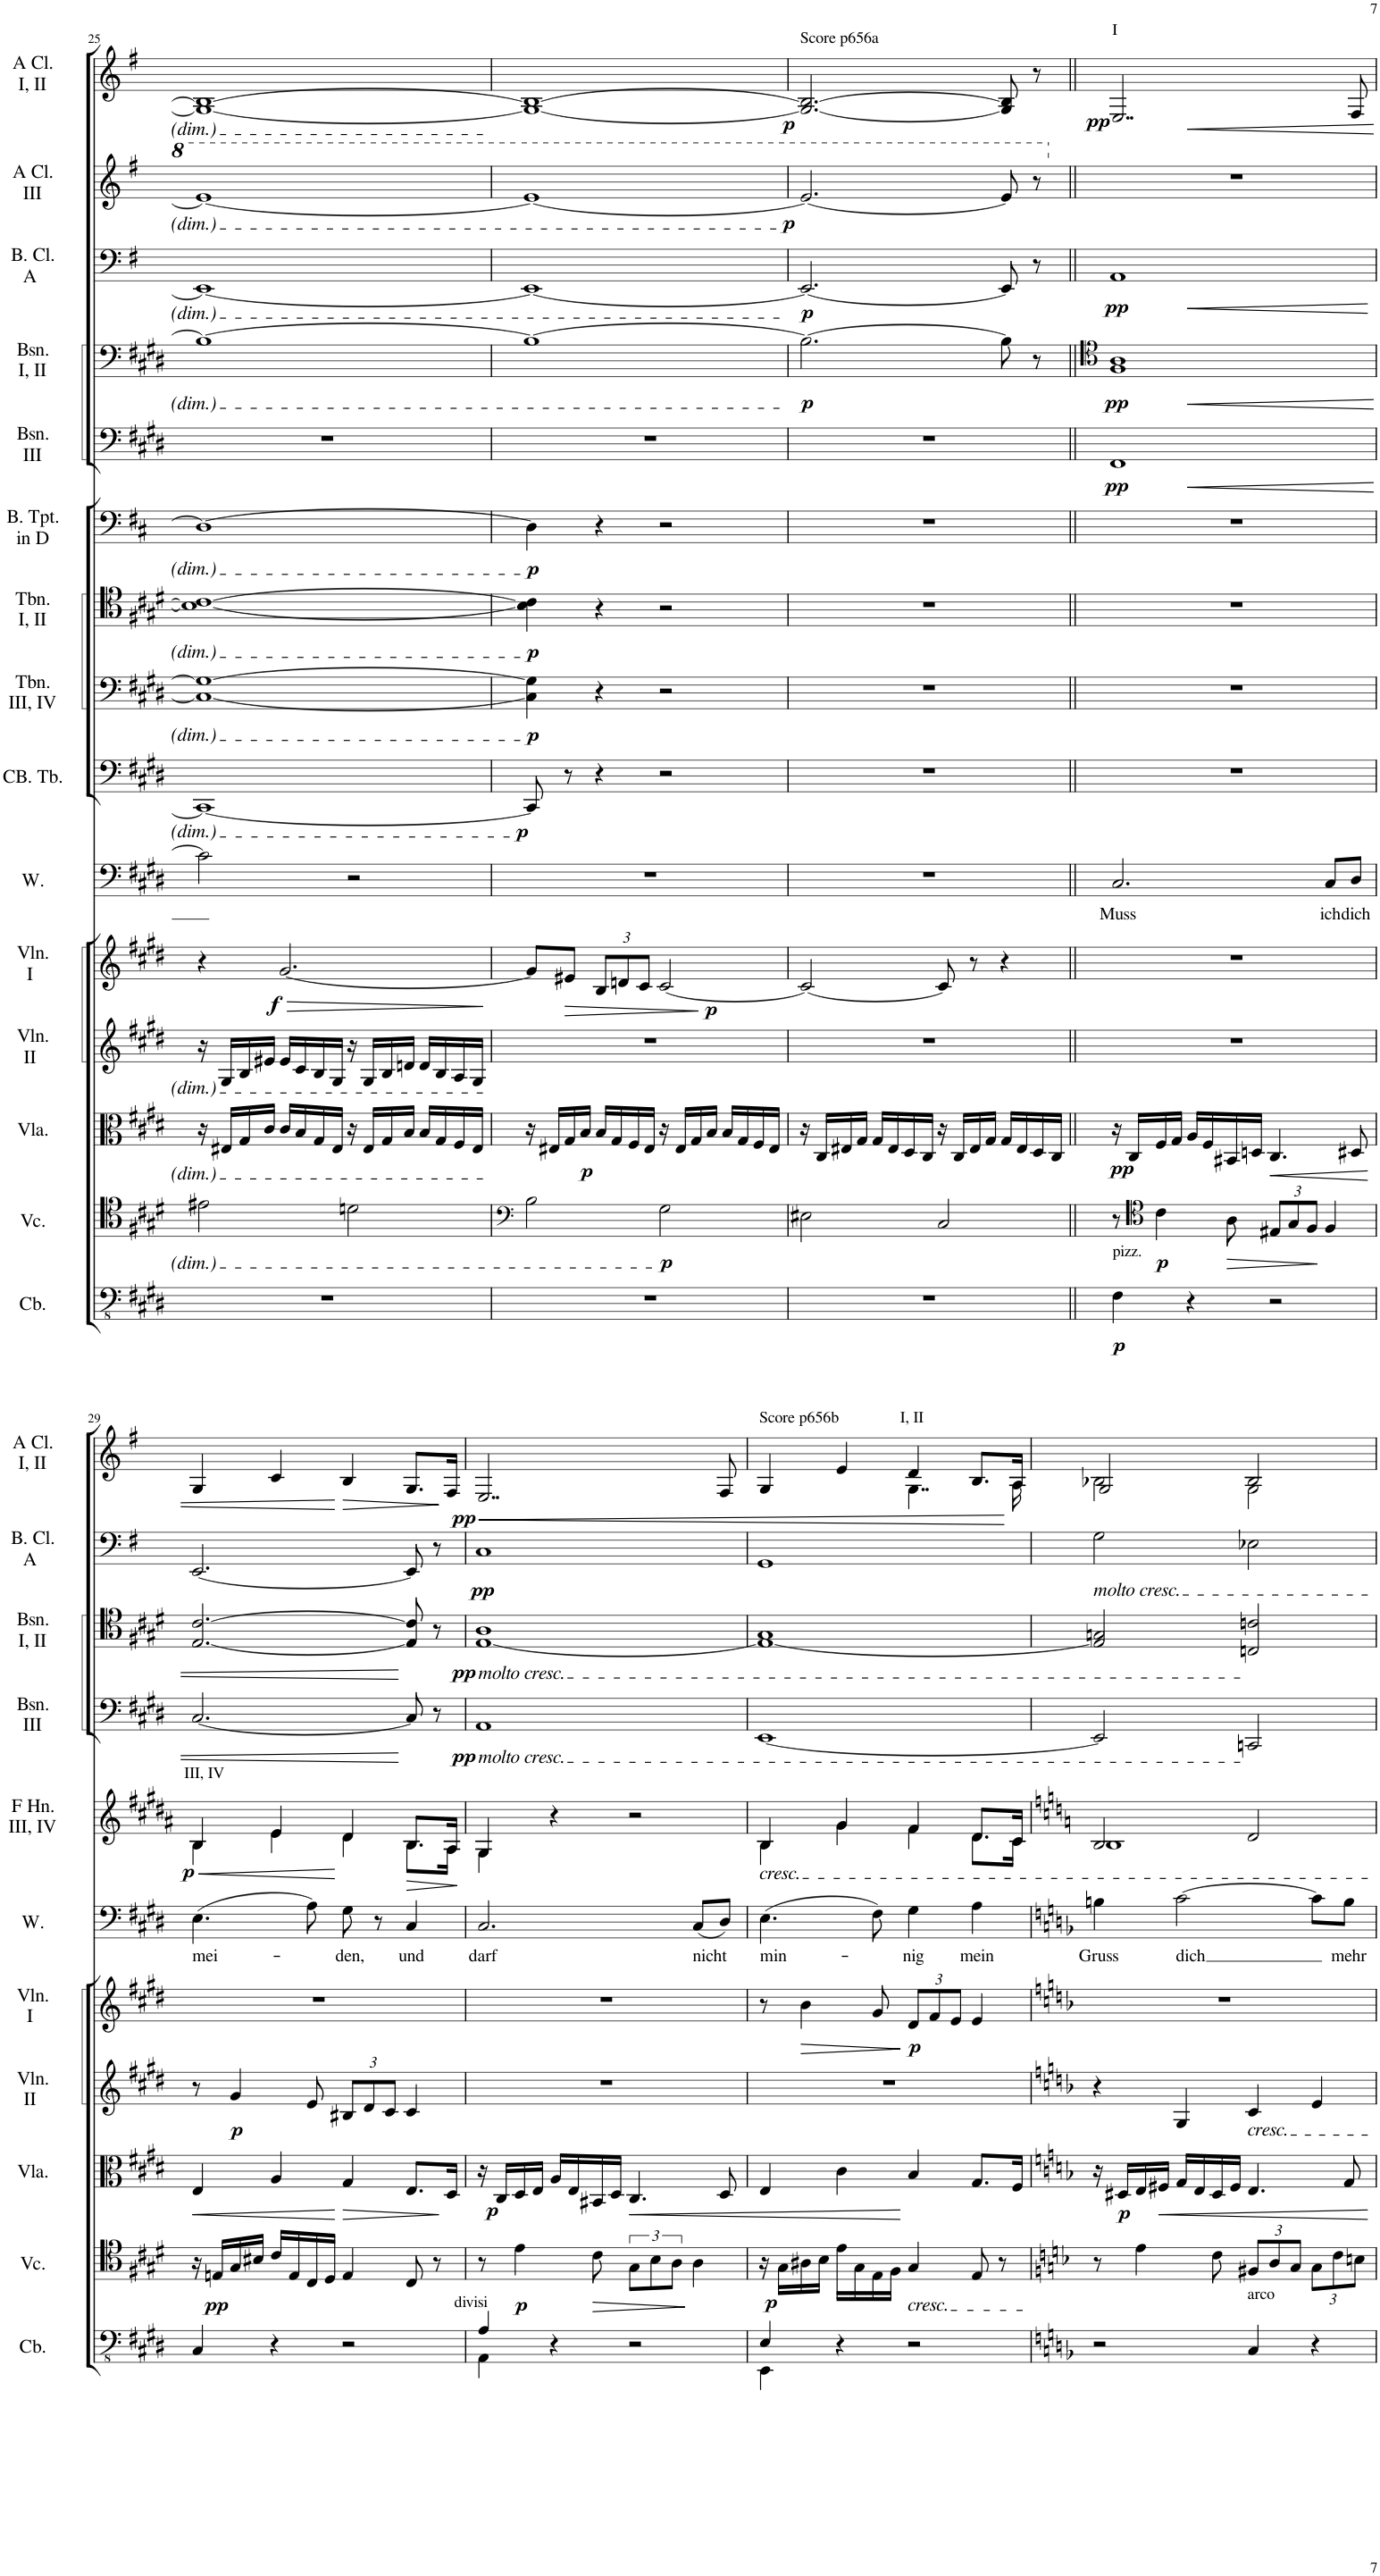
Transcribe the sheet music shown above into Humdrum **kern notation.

**kern	**text	**kern	**dynam	**kern	**dynam	**kern	**dynam	**kern	**dynam	**kern	**dynam	**kern	**text	**kern	**dynam	**kern	**dynam	**kern	**dynam	**kern	**dynam	**kern	**dynam	**kern	**dynam	**kern	**dynam	**kern	**dynam	**kern	**dynam	**kern	**dynam
*part17	*part17	*part16	*part16	*part15	*part15	*part14	*part14	*part13	*part13	*part12	*part12	*part11	*part11	*part10	*part10	*part9	*part9	*part8	*part8	*part7	*part7	*part6	*part6	*part5	*part5	*part4	*part4	*part3	*part3	*part2	*part2	*part1	*part1
*staff17	*staff17	*staff16	*staff16	*staff15	*staff15	*staff14	*staff14	*staff13	*staff13	*staff12	*staff12	*staff11	*staff11	*staff10	*staff10	*staff9	*staff9	*staff8	*staff8	*staff7	*staff7	*staff6	*staff6	*staff5	*staff5	*staff4	*staff4	*staff3	*staff3	*staff2	*staff2	*staff1	*staff1
*I"Bassoon (Wotan)	*	*I"Contrabass	*	*I"Violoncello	*	*I"Viola	*	*I"Violin II	*	*I"Violin I	*	*I"Wotan	*	*I"Contrabass Tuba	*	*I"Trombone III, IV	*	*I"Trombone I, II	*	*I"Bass Trumpet in D	*	*I"Horn in F III, IV	*	*I"Bassoon III	*	*I"Bassoon I, II	*	*I"Bass Clarinet in A	*	*I"Clarinet in A III	*	*I"Clarinet in A I, II	*
*I'Bsn. (W)	*	*I'Cb.	*	*I'Vc.	*	*I'Vla.	*	*I'Vln. II	*	*I'Vln. I	*	*I'W.	*	*I'CB. Tb.	*	*I'Tbn. III, IV	*	*I'Tbn. I, II	*	*I'B. Tpt. in D	*	*	*	*I'Bsn. III	*	*I'Bsn. I, II	*	*I'B. Cl. A	*	*	*	*	*
!!LO:PB:g=z
*clefF4	*	*clefFv4	*	*clefC4	*	*clefC3	*	*clefG2	*	*clefG2	*	*clefF4	*	*clefF4	*	*clefF4	*	*clefC4	*	*clefF4	*	*clefG2	*	*clefF4	*	*clefF4	*	*clefF4	*	*clefG2	*	*clefG2	*
*	*	*	*	*	*	*	*	*	*	*	*	*	*	*	*	*	*	*	*	*Trd-1c-2	*	*Trd4c7	*	*	*	*	*	*Trd2c3	*	*Trd2c3	*	*Trd2c3	*
*k[f#c#g#d#]	*	*k[f#c#g#d#]	*	*k[f#c#g#d#]	*	*k[f#c#g#d#]	*	*k[f#c#g#d#]	*	*k[f#c#g#d#]	*	*k[f#c#g#d#]	*	*k[f#c#g#d#]	*	*k[f#c#g#d#]	*	*k[f#c#g#d#]	*	*k[f#c#]	*	*k[f#c#g#d#a#]	*	*k[f#c#g#d#]	*	*k[f#c#g#d#]	*	*k[f#]	*	*k[f#]	*	*k[f#]	*
*M4/4	*	*M4/4	*	*M4/4	*	*M4/4	*	*M4/4	*	*M4/4	*	*M4/4	*	*M4/4	*	*M4/4	*	*M4/4	*	*M4/4	*	*M4/4	*	*M4/4	*	*M4/4	*	*M4/4	*	*M4/4	*	*M4/4	*
*met(c)	*	*met(c)	*	*met(c)	*	*met(c)	*	*met(c)	*	*met(c)	*	*met(c)	*	*met(c)	*	*met(c)	*	*met(c)	*	*met(c)	*	*met(c)	*	*met(c)	*	*met(c)	*	*met(c)	*	*met(c)	*	*met(c)	*
*	*	*	*	*	*	*	*	*	*	*	*	*	*	*	*	*	*	*	*	*	*	*	*	*	*	*	*	*	*	*8va	*	*	*
=25	=25	=25	=25	=25	=25	=25	=25	=25	=25	=25	=25	=25	=25	=25	=25	=25	=25	=25	=25	=25	=25	=25	=25	=25	=25	=25	=25	=25	=25	=25	=25	=25	=25
2c#]	.	1r	.	2e#X\	.	16r	.	16r	.	4r	.	2c#\]	.	1CC#_	.	1C#_ 1G#_	.	1B_ 1c#_	.	1D#_	.	1r	.	1r	.	1B_	.	1EE_	.	1ee_	.	1G#_ 1B_	.
.	.	.	.	.	.	16E#X/LL	.	16G#/LL	.	.	.	.	.	.	.	.	.	.	.	.	.	.	.	.	.	.	.	.	.	.	.	.	.
.	.	.	.	.	.	16G#/	.	16B/	.	.	.	.	.	.	.	.	.	.	.	.	.	.	.	.	.	.	.	.	.	.	.	.	.
.	.	.	.	.	.	16c#/JJ	.	16e#X/JJ	.	.	.	.	.	.	.	.	.	.	.	.	.	.	.	.	.	.	.	.	.	.	.	.	.
!	!	!	!	!	!	!	!	!	!	!	!LO:HP:b	!	!	!	!	!	!	!	!	!	!	!	!	!	!	!	!	!	!	!	!	!	!
!	!	!	!	!	!	!	!	!	!	!	!LO:DY:n=1:b	!	!	!	!	!	!	!	!	!	!	!	!	!	!	!	!	!	!	!	!	!	!
.	.	.	.	.	.	16c#/LL	.	16e#/LL	.	[2.g#/	> f	.	.	.	.	.	.	.	.	.	.	.	.	.	.	.	.	.	.	.	.	.	.
.	.	.	.	.	.	16B/	.	16c#/	.	.	.	.	.	.	.	.	.	.	.	.	.	.	.	.	.	.	.	.	.	.	.	.	.
.	.	.	.	.	.	16G#/	.	16B/	.	.	.	.	.	.	.	.	.	.	.	.	.	.	.	.	.	.	.	.	.	.	.	.	.
.	.	.	.	.	.	16E#/JJ	.	16G#/JJ	.	.	.	.	.	.	.	.	.	.	.	.	.	.	.	.	.	.	.	.	.	.	.	.	.
2r	.	.	.	2dn\	.	16r	.	16r	.	.	.	2r	.	.	.	.	.	.	.	.	.	.	.	.	.	.	.	.	.	.	.	.	.
.	.	.	.	.	.	16E#/LL	.	16G#/LL	.	.	.	.	.	.	.	.	.	.	.	.	.	.	.	.	.	.	.	.	.	.	.	.	.
.	.	.	.	.	.	16G#/	.	16B/	.	.	.	.	.	.	.	.	.	.	.	.	.	.	.	.	.	.	.	.	.	.	.	.	.
.	.	.	.	.	.	16B/JJ	.	16dn/JJ	.	.	.	.	.	.	.	.	.	.	.	.	.	.	.	.	.	.	.	.	.	.	.	.	.
.	.	.	.	.	.	16B/LL	.	16d/LL	.	.	.	.	.	.	.	.	.	.	.	.	.	.	.	.	.	.	.	.	.	.	.	.	.
.	.	.	.	.	.	16G#/	.	16B/	.	.	.	.	.	.	.	.	.	.	.	.	.	.	.	.	.	.	.	.	.	.	.	.	.
.	.	.	.	.	.	16F#/	.	16A/	.	.	.	.	.	.	.	.	.	.	.	.	.	.	.	.	.	.	.	.	.	.	.	.	.
.	.	.	.	.	.	16E#/JJ	.	16G#/JJ	.	.	.	.	.	.	.	.	.	.	.	.	.	.	.	.	.	.	.	.	.	.	.	.	.
=26	=26	=26	=26	=26	=26	=26	=26	=26	=26	=26	=26	=26	=26	=26	=26	=26	=26	=26	=26	=26	=26	=26	=26	=26	=26	=26	=26	=26	=26	=26	=26	=26	=26
*	*	*	*	*clefF4	*	*	*	*	*	*	*	*	*	*	*	*	*	*	*	*	*	*	*	*	*	*	*	*	*	*	*	*	*
!	!	!	!	!	!	!	!	!	!	!	!	!	!	!	!LO:DY:b	!	!LO:DY:b	!	!LO:DY:b	!	!LO:DY:b	!	!	!	!	!	!	!	!	!	!	!	!
1r	.	1r	.	2B\	.	16r	.	1r	.	8g#/L]	.	1r	.	8CC#/]	p	4C#\] 4G#\]	p	4B\] 4c#\]	p	4D#\]	p	1r	.	1r	.	1B_	.	1EE_	.	1ee_	.	1G#_ 1B_	.
.	.	.	.	.	.	16E#X/LL	.	.	.	.	.	.	.	.	.	.	.	.	.	.	.	.	.	.	.	.	.	.	.	.	.	.	.
!	!	!	!	!	!	!	!	!	!	!	!LO:HP:b	!	!	!	!	!	!	!	!	!	!	!	!	!	!	!	!	!	!	!	!	!	!
.	.	.	.	.	.	16G#/	.	.	.	8e#X/J	>	.	.	8r	.	.	.	.	.	.	.	.	.	.	.	.	.	.	.	.	.	.	.
!	!	!	!	!	!	!	!LO:DY:b	!	!	!	!	!	!	!	!	!	!	!	!	!	!	!	!	!	!	!	!	!	!	!	!	!	!
.	.	.	.	.	.	16B/JJ	p	.	.	.	.	.	.	.	.	.	.	.	.	.	.	.	.	.	.	.	.	.	.	.	.	.	.
*	*	*	*	*	*	*	*	*	*	*Xbrackettup	*	*	*	*	*	*	*	*	*	*	*	*	*	*	*	*	*	*	*	*	*	*	*
.	.	.	.	.	.	16B/LL	.	.	.	12B/L	.	.	.	4r	.	4r	.	4r	.	4r	.	.	.	.	.	.	.	.	.	.	.	.	.
.	.	.	.	.	.	16G#/	.	.	.	.	.	.	.	.	.	.	.	.	.	.	.	.	.	.	.	.	.	.	.	.	.	.	.
.	.	.	.	.	.	.	.	.	.	12dn/	.	.	.	.	.	.	.	.	.	.	.	.	.	.	.	.	.	.	.	.	.	.	.
.	.	.	.	.	.	16F#/	.	.	.	.	.	.	.	.	.	.	.	.	.	.	.	.	.	.	.	.	.	.	.	.	.	.	.
.	.	.	.	.	.	.	.	.	.	12c#/J	.	.	.	.	.	.	.	.	.	.	.	.	.	.	.	.	.	.	.	.	.	.	.
.	.	.	.	.	.	16E#/JJ	.	.	.	.	.	.	.	.	.	.	.	.	.	.	.	.	.	.	.	.	.	.	.	.	.	.	.
!	!	!	!	!	!LO:DY:b	!	!	!	!	!	!LO:DY:n=1:b	!	!	!	!	!	!	!	!	!	!	!	!	!	!	!	!	!	!	!	!	!	!
.	.	.	.	2G#\	p	16r	.	.	.	[2c#/	] p	.	.	2r	.	2r	.	2r	.	2r	.	.	.	.	.	.	.	.	.	.	.	.	.
.	.	.	.	.	.	16E#/LL	.	.	.	.	.	.	.	.	.	.	.	.	.	.	.	.	.	.	.	.	.	.	.	.	.	.	.
.	.	.	.	.	.	16G#/	.	.	.	.	.	.	.	.	.	.	.	.	.	.	.	.	.	.	.	.	.	.	.	.	.	.	.
.	.	.	.	.	.	16B/JJ	.	.	.	.	.	.	.	.	.	.	.	.	.	.	.	.	.	.	.	.	.	.	.	.	.	.	.
.	.	.	.	.	.	16B/LL	.	.	.	.	.	.	.	.	.	.	.	.	.	.	.	.	.	.	.	.	.	.	.	.	.	.	.
.	.	.	.	.	.	16G#/	.	.	.	.	.	.	.	.	.	.	.	.	.	.	.	.	.	.	.	.	.	.	.	.	.	.	.
.	.	.	.	.	.	16F#/	.	.	.	.	.	.	.	.	.	.	.	.	.	.	.	.	.	.	.	.	.	.	.	.	.	.	.
.	.	.	.	.	.	16E#/JJ	.	.	.	.	.	.	.	.	.	.	.	.	.	.	.	.	.	.	.	.	.	.	.	.	.	.	.
=27	=27	=27	=27	=27	=27	=27	=27	=27	=27	=27	=27	=27	=27	=27	=27	=27	=27	=27	=27	=27	=27	=27	=27	=27	=27	=27	=27	=27	=27	=27	=27	=27	=27
!	!	!	!	!	!	!	!	!	!	!	!	!	!	!	!	!	!	!	!	!	!	!	!	!	!	!	!LO:DY:b	!	!LO:DY:b	!	!LO:DY:b	!	!LO:DY:b
1r	.	1r	.	2E#X\	.	16r	.	1r	.	2c#/_	.	1r	.	1r	.	1r	.	1r	.	1r	.	1r	.	1r	.	2.B\_	p	2.EE/_	p	2.ee/_	p	2.G#/_ 2.B/_	p
.	.	.	.	.	.	16C#/LL	.	.	.	.	.	.	.	.	.	.	.	.	.	.	.	.	.	.	.	.	.	.	.	.	.	.	.
.	.	.	.	.	.	16E#X/	.	.	.	.	.	.	.	.	.	.	.	.	.	.	.	.	.	.	.	.	.	.	.	.	.	.	.
.	.	.	.	.	.	16G#/JJ	.	.	.	.	.	.	.	.	.	.	.	.	.	.	.	.	.	.	.	.	.	.	.	.	.	.	.
.	.	.	.	.	.	16G#/LL	.	.	.	.	.	.	.	.	.	.	.	.	.	.	.	.	.	.	.	.	.	.	.	.	.	.	.
.	.	.	.	.	.	16E#/	.	.	.	.	.	.	.	.	.	.	.	.	.	.	.	.	.	.	.	.	.	.	.	.	.	.	.
.	.	.	.	.	.	16D#/	.	.	.	.	.	.	.	.	.	.	.	.	.	.	.	.	.	.	.	.	.	.	.	.	.	.	.
.	.	.	.	.	.	16C#/JJ	.	.	.	.	.	.	.	.	.	.	.	.	.	.	.	.	.	.	.	.	.	.	.	.	.	.	.
.	.	.	.	2C#/	.	16r	.	.	.	8c#/]	.	.	.	.	.	.	.	.	.	.	.	.	.	.	.	.	.	.	.	.	.	.	.
.	.	.	.	.	.	16C#/LL	.	.	.	.	.	.	.	.	.	.	.	.	.	.	.	.	.	.	.	.	.	.	.	.	.	.	.
.	.	.	.	.	.	16E#/	.	.	.	8r	.	.	.	.	.	.	.	.	.	.	.	.	.	.	.	.	.	.	.	.	.	.	.
.	.	.	.	.	.	16G#/JJ	.	.	.	.	.	.	.	.	.	.	.	.	.	.	.	.	.	.	.	.	.	.	.	.	.	.	.
.	.	.	.	.	.	16G#/LL	.	.	.	4r	.	.	.	.	.	.	.	.	.	.	.	.	.	.	.	8B\]	.	8EE/]	.	8ee/]	.	8G#/] 8B/]	.
.	.	.	.	.	.	16E#/	.	.	.	.	.	.	.	.	.	.	.	.	.	.	.	.	.	.	.	.	.	.	.	.	.	.	.
.	.	.	.	.	.	16D#/	.	.	.	.	.	.	.	.	.	.	.	.	.	.	.	.	.	.	.	8r	.	8r	.	8r	.	8r	.
.	.	.	.	.	.	16C#/JJ	.	.	.	.	.	.	.	.	.	.	.	.	.	.	.	.	.	.	.	.	.	.	.	.	.	.	.
=28||	=28||	=28||	=28||	=28||	=28||	=28||	=28||	=28||	=28||	=28||	=28||	=28||	=28||	=28||	=28||	=28||	=28||	=28||	=28||	=28||	=28||	=28||	=28||	=28||	=28||	=28||	=28||	=28||	=28||	=28||	=28||	=28||	=28||
*	*	*	*	*	*	*	*	*	*	*	*	*	*	*	*	*	*	*	*	*	*	*	*	*	*	*clefC4	*	*	*	*	*	*	*
!	!	!	!	!	!	!	!	!	!	!	!	!	!LO:LY:b	!	!	!	!	!	!	!	!	!	!	!	!	!	!	!	!	!	!	!	!
*	*	*	*	*	*	*	*	*	*	*	*	*	*	*	*	*	*	*	*	*	*	*	*	*^	*	*^	*	*^	*	*	*	*	*
*	*	*	*	*	*	*	*	*	*	*	*	*	*	*	*	*	*	*	*	*	*	*	*	*	*	*	*	*	*	*	*	*	*X8va	*	*	*
*	*	*	*	*	*	*	*	*	*	*	*	*	*	*	*	*	*	*	*	*	*	*	*	*	*	*	*	*	*	*	*	*	*	*	*^	*
!	!	!	!	!	!	!	!	!	!	!	!	!	!	!	!	!	!	!	!	!	!	!	!	!	!	!	!	!	!	!	!	!	!	!	!LO:TX:a:t=I	!	!
!	!	!LO:TX:a:t=pizz.	!	!	!	!	!	!	!	!	!	!	!	!	!	!	!	!	!	!	!	!	!	!	!	!	!	!	!	!	!	!	!	!	!	!	!
!	!	!	!LO:DY:b	!	!	!	!	!	!	!	!	!	!	!	!	!	!	!	!	!	!	!	!	!	!	!LO:DY:b	!	!	!LO:DY:b	!	!	!LO:DY:b	!	!	!	!	!LO:DY:b
2.C#	Muss	4FF#\	p	8r	.	16r	.	1r	.	1r	.	2.C#/	Muss	1r	.	1r	.	1r	.	1r	.	1r	.	1FF#	4ryy	pp	1F# 1A	4ryy	pp	1AA	4ryy	pp	1r	.	2..E/	4ryy	pp
!	!	!	!	!	!	!	!LO:DY:b	!	!	!	!	!	!	!	!	!	!	!	!	!	!	!	!	!	!	!	!	!	!	!	!	!	!	!	!	!	!
.	.	.	.	.	.	16C#/LL	pp	.	.	.	.	.	.	.	.	.	.	.	.	.	.	.	.	.	.	.	.	.	.	.	.	.	.	.	.	.	.
*	*	*	*	*clefC4	*	*	*	*	*	*	*	*	*	*	*	*	*	*	*	*	*	*	*	*	*	*	*	*	*	*	*	*	*	*	*	*	*
!	!	!	!	!	!LO:DY:b	!	!	!	!	!	!	!	!	!	!	!	!	!	!	!	!	!	!	!	!	!	!	!	!	!	!	!	!	!	!	!	!
.	.	.	.	4c#\	p	16F#/	.	.	.	.	.	.	.	.	.	.	.	.	.	.	.	.	.	.	.	.	.	.	.	.	.	.	.	.	.	.	.
.	.	.	.	.	.	16G#/JJ	.	.	.	.	.	.	.	.	.	.	.	.	.	.	.	.	.	.	.	.	.	.	.	.	.	.	.	.	.	.	.
!	!	!	!	!	!	!	!	!	!	!	!	!	!	!	!	!	!	!	!	!	!	!	!	!	!	!	!	!	!	!	!	!	!	!	!	!	!LO:HP:b
.	.	4r	.	.	.	16A/LL	.	.	.	.	.	.	.	.	.	.	.	.	.	.	.	.	.	.	4ryy	.	.	4ryy	.	.	4ryy	.	.	.	.	4ryy	<
.	.	.	.	.	.	16F#/	.	.	.	.	.	.	.	.	.	.	.	.	.	.	.	.	.	.	.	.	.	.	.	.	.	.	.	.	.	.	.
!	!	!	!	!	!LO:HP:b	!	!	!	!	!	!	!	!	!	!	!	!	!	!	!	!	!	!	!	!	!	!	!	!	!	!	!	!	!	!	!	!
.	.	.	.	8A\	>	16BB#X/	.	.	.	.	.	.	.	.	.	.	.	.	.	.	.	.	.	.	.	.	.	.	.	.	.	.	.	.	.	.	.
.	.	.	.	.	.	16Dn/JJ	.	.	.	.	.	.	.	.	.	.	.	.	.	.	.	.	.	.	.	.	.	.	.	.	.	.	.	.	.	.	.
*	*	*	*	*Xbrackettup	*	*	*	*	*	*	*	*	*	*	*	*	*	*	*	*	*	*	*	*	*	*	*	*	*	*	*	*	*	*	*	*	*
!	!	!	!	!	!	!	!LO:HP:b	!	!	!	!	!	!	!	!	!	!	!	!	!	!	!	!	!	!	!	!	!	!	!	!	!	!	!	!	!	!
.	.	2r	.	12E#X/L	.	4.C#/	<	.	.	.	.	.	.	.	.	.	.	.	.	.	.	.	.	.	4ryy	.	.	4ryy	.	.	2ryy	.	.	.	.	2ryy	.
.	.	.	.	12G#/	.	.	.	.	.	.	.	.	.	.	.	.	.	.	.	.	.	.	.	.	.	.	.	.	.	.	.	.	.	.	.	.	.
.	.	.	.	12F#/J	.	.	.	.	.	.	.	.	.	.	.	.	.	.	.	.	.	.	.	.	.	.	.	.	.	.	.	.	.	.	.	.	.
!	!	!	!	!	!	!	!	!	!	!	!	!	!LO:LY:b	!	!	!	!	!	!	!	!	!	!	!	!	!	!	!	!	!	!	!	!	!	!	!	!
8C#/L	ich	.	.	4F#/	.	.	.	.	.	.	.	8C#/L	ich	.	.	.	.	.	.	.	.	.	.	.	4ryy	.	.	4ryy	.	.	.	.	.	.	.	.	.
!	!	!	!	!	!	!	!	!	!	!	!	!	!LO:LY:b	!	!	!	!	!	!	!	!	!	!	!	!	!	!	!	!	!	!	!	!	!	!	!	!
8D#/J	dich	.	.	.	.	8D#X/	.	.	.	.	.	8D#/J	dich	.	.	.	.	.	.	.	.	.	.	.	.	.	.	.	.	.	.	.	.	.	8F#/	.	.
*	*	*	*	*	*	*	*	*	*	*	*	*	*	*	*	*	*	*	*	*	*	*	*	*	*	*	*	*	*	*v	*v	*	*	*	*v	*v	*
!!LO:LB:g=z
=29	=29	=29	=29	=29	=29	=29	=29	=29	=29	=29	=29	=29	=29	=29	=29	=29	=29	=29	=29	=29	=29	=29	=29	=29	=29	=29	=29	=29	=29	=29	=29	=29	=29	=29	=29
!	!	!	!	!	!	!	!	!	!	!	!	!	!	!	!	!	!	!	!	!	!	!LO:TX:a:t=III, IV	!	!	!	!	!	!	!	!	!	!	!	!	!
!	!	!	!	!	!	!	!LO:HP:b	!	!	!	!	!	!LO:LY:b	!	!	!	!	!	!	!	!	!	!LO:HP:b	!	!	!	!	!	!	!	!	!	!	!	!
*	*	*	*	*	*	*	*	*	*	*	*	*	*	*	*	*	*	*	*	*	*	*^	*	*	*	*	*	*	*	*	*	*	*	*	*
!	!	!	!	!	!	!	!	!	!	!	!	!	!	!	!	!	!	!	!	!	!	!	!	!LO:DY:n=1:b	!	!	!	!	!	!	!	!	!	!	!	!
(4.E	mei-	4CC#/	.	16r	.	4E/	<	8r	.	1r	.	(4.E\	mei-	1r	.	1r	.	1r	.	1r	.	4B/	4B\	< p	[2.C#/	4ryy	.	[2.E/ [2.c#/	4ryy	.	[2.EE/	.	1r	.	4G/	.
!	!	!	!	!	!LO:DY:b	!	!	!	!	!	!	!	!	!	!	!	!	!	!	!	!	!	!	!	!	!	!	!	!	!	!	!	!	!	!	!
.	.	.	.	16En/LL	pp	.	.	.	.	.	.	.	.	.	.	.	.	.	.	.	.	.	.	.	.	.	.	.	.	.	.	.	.	.	.	.
!	!	!	!	!	!	!	!	!	!LO:DY:b	!	!	!	!	!	!	!	!	!	!	!	!	!	!	!	!	!	!	!	!	!	!	!	!	!	!	!
.	.	.	.	16G#/	.	.	.	4g#/	p	.	.	.	.	.	.	.	.	.	.	.	.	.	.	.	.	.	.	.	.	.	.	.	.	.	.	.
.	.	.	.	16B#X/JJ	.	.	.	.	.	.	.	.	.	.	.	.	.	.	.	.	.	.	.	.	.	.	.	.	.	.	.	.	.	.	.	.
.	.	4r	.	16c#/LL	.	4A/	.	.	.	.	.	.	.	.	.	.	.	.	.	.	.	4e/	4e\	.	.	4ryy	.	.	4ryy	.	.	.	.	.	4c/	.
.	.	.	.	16E/	.	.	.	.	.	.	.	.	.	.	.	.	.	.	.	.	.	.	.	.	.	.	.	.	.	.	.	.	.	.	.	.
8A)	.	.	.	16C#/	.	.	.	8e/	.	.	.	8A\)	.	.	.	.	.	.	.	.	.	.	.	.	.	.	.	.	.	.	.	.	.	.	.	.
.	.	.	.	16D#/JJ	.	.	.	.	.	.	.	.	.	.	.	.	.	.	.	.	.	.	.	.	.	.	.	.	.	.	.	.	.	.	.	.
!	!	!	!	!	!	!	!LO:HP:n=1:b	!	!	!	!	!	!	!	!	!	!	!	!	!	!	!	!	!	!	!	!	!	!	!	!	!	!	!	!	!
*	*	*	*	*	*	*	*	*Xbrackettup	*	*	*	*	*	*	*	*	*	*	*	*	*	*	*	*	*	*	*	*	*	*	*	*	*	*	*	*
!	!	!	!	!	!	!	!	!	!	!	!	!	!LO:LY:b	!	!	!	!	!	!	!	!	!	!	!	!	!	!	!	!	!	!	!	!	!	!	!LO:HP:n=1:b
8G#	-den,	2r	.	4E/	.	4G#/	[ >	12B#X/L	.	.	.	8G#\	-den,	.	.	.	.	.	.	.	.	4d#/	4d#\	.	.	4ryy	.	.	4ryy	.	.	.	.	.	4B/	[ >
.	.	.	.	.	.	.	.	12d#/	.	.	.	.	.	.	.	.	.	.	.	.	.	.	.	.	.	.	.	.	.	.	.	.	.	.	.	.
8r	.	.	.	.	.	.	.	.	.	.	.	8r	.	.	.	.	.	.	.	.	.	.	.	.	.	.	.	.	.	.	.	.	.	.	.	.
.	.	.	.	.	.	.	.	12c#/J	.	.	.	.	.	.	.	.	.	.	.	.	.	.	.	.	.	.	.	.	.	.	.	.	.	.	.	.
!	!	!	!	!	!	!	!	!	!	!	!	!	!LO:LY:b	!	!	!	!	!	!	!	!	!	!	!	!	!	!	!	!	!	!	!	!	!	!	!
4C#	und	.	.	8C#/	.	8.E/L	.	4c#/	.	.	.	4C#/	und	.	.	.	.	.	.	.	.	8.B/L	8.B\L	.	8C#/]	4ryy	.	8E/] 8c#/]	4ryy	.	8EE/]	.	.	.	8.G/L	.
.	.	.	.	8r	.	.	.	.	.	.	.	.	.	.	.	.	.	.	.	.	.	.	.	.	8r	.	.	8r	.	.	8r	.	.	.	.	.
.	.	.	.	.	.	16D#/Jk	[	.	.	.	.	.	.	.	.	.	.	.	.	.	.	16A#/Jk	16A#\Jk	.	.	.	.	.	.	.	.	.	.	.	16F#/Jk	]
*	*	*	*	*	*	*	*	*	*	*	*	*	*	*	*	*	*	*	*	*	*	*v	*v	*	*	*	*	*v	*v	*	*	*	*	*	*	*
*	*	*	*	*	*	*	*	*	*	*	*	*	*	*	*	*	*	*	*	*	*	*	*	*v	*v	*	*	*	*	*	*	*	*	*
.	.	.	.	.	.	.	.	.	.	.	.	.	.	.	.	.	.	.	.	.	.	.	[	.	.	.	.	.	.	.	.	.	.
=30	=30	=30	=30	=30	=30	=30	=30	=30	=30	=30	=30	=30	=30	=30	=30	=30	=30	=30	=30	=30	=30	=30	=30	=30	=30	=30	=30	=30	=30	=30	=30	=30	=30
*	*	*^	*	*	*	*	*	*	*	*	*	*	*	*	*	*	*	*	*	*	*	*	*	*	*	*	*	*	*	*	*	*	*
!	!	!	!	!	!	!	!	!	!	!	!	!	!	!	!	!	!	!	!	!	!	!	!	!	!	!	!LO:TX:b:i:t=molto cresc.	!	!	!	!	!	!	!
!	!	!	!	!	!	!	!	!	!	!	!	!	!	!	!	!	!	!	!	!	!	!	!	!	!LO:TX:b:i:t=molto cresc.	!	!	!	!	!	!	!	!	!
!	!	!LO:TX:a:t=divisi	!	!	!	!	!	!	!	!	!	!	!	!	!	!	!	!	!	!	!	!	!	!	!	!	!	!	!	!	!	!	!	!
!	!	!	!	!	!	!	!	!	!	!	!	!	!	!LO:LY:b	!	!	!	!	!	!	!	!	!	!	!	!LO:DY:b	!	!LO:DY:b	!	!LO:DY:b	!	!	!	!LO:HP:b
*	*	*	*	*	*	*	*	*	*	*	*	*	*	*	*	*	*	*	*	*	*	*	*^	*	*	*	*	*	*	*	*	*	*	*
!	!	!	!	!	!	!	!	!	!	!	!	!	!	!	!	!	!	!	!	!	!	!	!	!	!	!	!	!	!	!	!	!	!	!	!LO:DY:n=1:b
2.C#	darf	4AA/	4AAA\	.	8r	.	16r	.	1r	.	1r	.	2.C#/	darf	1r	.	1r	.	1r	.	1r	.	4G#/	4G#\	.	1AA	pp	[1E 1A	pp	1C	pp	1r	.	2..E/	< pp
!	!	!	!	!	!	!	!	!LO:DY:b	!	!	!	!	!	!	!	!	!	!	!	!	!	!	!	!	!	!	!	!	!	!	!	!	!	!	!
.	.	.	.	.	.	.	16C#/LL	p	.	.	.	.	.	.	.	.	.	.	.	.	.	.	.	.	.	.	.	.	.	.	.	.	.	.	.
!	!	!	!	!	!	!LO:DY:b	!	!	!	!	!	!	!	!	!	!	!	!	!	!	!	!	!	!	!	!	!	!	!	!	!	!	!	!	!
.	.	.	.	.	4e\	p	16D#/	.	.	.	.	.	.	.	.	.	.	.	.	.	.	.	.	.	.	.	.	.	.	.	.	.	.	.	.
.	.	.	.	.	.	.	16E/JJ	.	.	.	.	.	.	.	.	.	.	.	.	.	.	.	.	.	.	.	.	.	.	.	.	.	.	.	.
.	.	4r	4ryy	.	.	.	16A/LL	.	.	.	.	.	.	.	.	.	.	.	.	.	.	.	4r	4ryy	.	.	.	.	.	.	.	.	.	.	.
.	.	.	.	.	.	.	16E/	.	.	.	.	.	.	.	.	.	.	.	.	.	.	.	.	.	.	.	.	.	.	.	.	.	.	.	.
.	.	.	.	.	8c#\	.	16BB#X/	.	.	.	.	.	.	.	.	.	.	.	.	.	.	.	.	.	.	.	.	.	.	.	.	.	.	.	.
.	.	.	.	.	.	.	16D#/JJ	.	.	.	.	.	.	.	.	.	.	.	.	.	.	.	.	.	.	.	.	.	.	.	.	.	.	.	.
*	*	*	*	*	*brackettup	*	*	*	*	*	*	*	*	*	*	*	*	*	*	*	*	*	*	*	*	*	*	*	*	*	*	*	*	*	*
!	!	!	!	!	!	!	!	!LO:HP:b	!	!	!	!	!	!	!	!	!	!	!	!	!	!	!	!	!	!	!	!	!	!	!	!	!	!	!
.	.	2r	2ryy	.	12G#\L	.	4.C#/	<	.	.	.	.	.	.	.	.	.	.	.	.	.	.	2r	2ryy	.	.	.	.	.	.	.	.	.	.	.
.	.	.	.	.	12B\	.	.	.	.	.	.	.	.	.	.	.	.	.	.	.	.	.	.	.	.	.	.	.	.	.	.	.	.	.	.
.	.	.	.	.	12A\J	.	.	.	.	.	.	.	.	.	.	.	.	.	.	.	.	.	.	.	.	.	.	.	.	.	.	.	.	.	.
!	!	!	!	!	!	!	!	!	!	!	!	!	!	!LO:LY:b	!	!	!	!	!	!	!	!	!	!	!	!	!	!	!	!	!	!	!	!	!
(8C#/L	nicht	.	.	.	4A\	]	.	.	.	.	.	.	(8C#/L	nicht	.	.	.	.	.	.	.	.	.	.	.	.	.	.	.	.	.	.	.	.	.
8D#/J)	.	.	.	.	.	.	8D#/	.	.	.	.	.	8D#/J)	.	.	.	.	.	.	.	.	.	.	.	.	.	.	.	.	.	.	.	.	8F#/	.
=31	=31	=31	=31	=31	=31	=31	=31	=31	=31	=31	=31	=31	=31	=31	=31	=31	=31	=31	=31	=31	=31	=31	=31	=31	=31	=31	=31	=31	=31	=31	=31	=31	=31	=31	=31
!	!	!	!	!	!	!	!	!	!	!	!	!	!	!	!	!	!	!	!	!	!	!	!LO:TX:b:i:t=cresc.	!	!	!	!	!	!	!	!	!	!	!	!
!	!	!	!	!	!	!	!	!	!	!	!	!	!	!LO:LY:b	!	!	!	!	!	!	!	!	!	!	!	!	!	!	!	!	!	!	!	!	!
*	*	*	*	*	*	*	*	*	*	*	*	*	*	*	*	*	*	*	*	*	*	*	*	*	*	*	*	*	*	*	*	*	*	*^	*
(4.E	min-	4EE/	4EEE\	.	16r	.	4E/	.	1r	.	8r	.	(4.E\	min-	1r	.	1r	.	1r	.	1r	.	4B/	4B\	.	[1EE	.	1E_ 1G#	.	1GG	.	1r	.	4G/	2ryy	.
!	!	!	!	!	!	!LO:DY:b	!	!	!	!	!	!	!	!	!	!	!	!	!	!	!	!	!	!	!	!	!	!	!	!	!	!	!	!	!	!
.	.	.	.	.	16G#\LL	p	.	.	.	.	.	.	.	.	.	.	.	.	.	.	.	.	.	.	.	.	.	.	.	.	.	.	.	.	.	.
.	.	.	.	.	16A#X\	.	.	.	.	.	4b\	.	.	.	.	.	.	.	.	.	.	.	.	.	.	.	.	.	.	.	.	.	.	.	.	.
.	.	.	.	.	16B\JJ	.	.	.	.	.	.	.	.	.	.	.	.	.	.	.	.	.	.	.	.	.	.	.	.	.	.	.	.	.	.	.
.	.	4r	4ryy	.	16e\LL	.	4c#\	.	.	.	.	.	.	.	.	.	.	.	.	.	.	.	4g#/	4g#\	.	.	.	.	.	.	.	.	.	4e/	.	.
.	.	.	.	.	16G#\	.	.	.	.	.	.	.	.	.	.	.	.	.	.	.	.	.	.	.	.	.	.	.	.	.	.	.	.	.	.	.
8F#)	.	.	.	.	16E\	.	.	.	.	.	8g#/	.	8F#\)	.	.	.	.	.	.	.	.	.	.	.	.	.	.	.	.	.	.	.	.	.	.	.
.	.	.	.	.	16F#\JJ	.	.	.	.	.	.	.	.	.	.	.	.	.	.	.	.	.	.	.	.	.	.	.	.	.	.	.	.	.	.	.
!	!	!	!	!	!	!	!	!	!	!	!	!	!	!	!	!	!	!	!	!	!	!	!	!	!	!	!	!	!	!	!	!	!	!LO:TX:a:t=I, II	!	!
!	!	!	!	!	!LO:TX:b:i:t=cresc.	!	!	!	!	!	!	!	!	!	!	!	!	!	!	!	!	!	!	!	!	!	!	!	!	!	!	!	!	!	!	!
!	!	!	!	!	!	!	!	!	!	!	!	!LO:DY:n=1:b	!	!LO:LY:b	!	!	!	!	!	!	!	!	!	!	!	!	!	!	!	!	!	!	!	!	!	!
4G#	-nig	2r	2ryy	.	4G#/	.	4B/	]	.	.	12d#/L	] p	4G#\	-nig	.	.	.	.	.	.	.	.	4f#/	4f#\	.	.	.	.	.	.	.	.	.	4d/	4..G\	.
.	.	.	.	.	.	.	.	.	.	.	12f#/	.	.	.	.	.	.	.	.	.	.	.	.	.	.	.	.	.	.	.	.	.	.	.	.	.
.	.	.	.	.	.	.	.	.	.	.	12e/J	.	.	.	.	.	.	.	.	.	.	.	.	.	.	.	.	.	.	.	.	.	.	.	.	.
!	!	!	!	!	!	!	!	!	!	!	!	!	!	!LO:LY:b	!	!	!	!	!	!	!	!	!	!	!	!	!	!	!	!	!	!	!	!	!	!
4A	mein	.	.	.	8E/	.	8.G#/L	.	.	.	4e/	.	4A\	mein	.	.	.	.	.	.	.	.	8.d#/L	8.d#\L	.	.	.	.	.	.	.	.	.	8.B/L	.	.
.	.	.	.	.	8r	.	.	.	.	.	.	.	.	.	.	.	.	.	.	.	.	.	.	.	.	.	.	.	.	.	.	.	.	.	.	.
.	.	.	.	.	.	.	16F#/Jk	.	.	.	.	.	.	.	.	.	.	.	.	.	.	.	16c#/Jk	16c#\Jk	.	.	.	.	.	.	.	.	.	16A/Jk	16A\	[
*	*	*v	*v	*	*	*	*	*	*	*	*	*	*	*	*	*	*	*	*	*	*	*	*	*	*	*	*	*	*	*	*	*	*	*	*	*
=32	=32	=32	=32	=32	=32	=32	=32	=32	=32	=32	=32	=32	=32	=32	=32	=32	=32	=32	=32	=32	=32	=32	=32	=32	=32	=32	=32	=32	=32	=32	=32	=32	=32	=32	=32
*	*	*k[b-]	*	*k[b-]	*	*k[b-]	*	*k[b-]	*	*k[b-]	*	*k[b-]	*	*k[b-]	*	*k[b-]	*	*k[b-]	*	*k[b-e-a-]	*	*k[]	*	*	*	*	*	*	*	*	*	*	*	*	*
!	!	!	!	!	!	!	!	!	!	!	!	!	!	!	!	!	!	!	!	!	!	!	!	!	!	!	!	!	!LO:TX:b:i:t=molto cresc.	!	!	!	!	!	!
!	!	!	!	!	!	!	!	!	!	!	!	!	!LO:LY:b	!	!	!	!	!	!	!	!	!	!	!	!	!	!	!	!	!	!	!	!	!	!
4B	Gruss	2r	.	8r	.	16r	.	4r	.	1r	.	4Bn\	Gruss	1r	.	1r	.	1r	.	1r	.	2B/	1B	.	2EE/]	.	2E/] 2Gn/	.	2G\	.	1r	.	2G/	2B-X\	.
!	!	!	!	!	!	!	!LO:DY:b	!	!	!	!	!	!	!	!	!	!	!	!	!	!	!	!	!	!	!	!	!	!	!	!	!	!	!	!
.	.	.	.	.	.	16D#X/LL	p	.	.	.	.	.	.	.	.	.	.	.	.	.	.	.	.	.	.	.	.	.	.	.	.	.	.	.	.
.	.	.	.	4e\	.	16E/	.	.	.	.	.	.	.	.	.	.	.	.	.	.	.	.	.	.	.	.	.	.	.	.	.	.	.	.	.
.	.	.	.	.	.	16F#X/JJ	.	.	.	.	.	.	.	.	.	.	.	.	.	.	.	.	.	.	.	.	.	.	.	.	.	.	.	.	.
!	!	!	!	!	!	!	!	!	!	!	!	!	!LO:LY:b	!	!	!	!	!	!	!	!	!	!	!	!	!	!	!	!	!	!	!	!	!	!
[2cn	dich	.	.	.	.	16G/LL	.	4G/	.	.	.	[2c\	dich	.	.	.	.	.	.	.	.	.	.	.	.	.	.	.	.	.	.	.	.	.	.
.	.	.	.	.	.	16E/	.	.	.	.	.	.	.	.	.	.	.	.	.	.	.	.	.	.	.	.	.	.	.	.	.	.	.	.	.
.	.	.	.	8c\	.	16D#/	.	.	.	.	.	.	.	.	.	.	.	.	.	.	.	.	.	.	.	.	.	.	.	.	.	.	.	.	.
.	.	.	.	.	.	16F#/JJ	.	.	.	.	.	.	.	.	.	.	.	.	.	.	.	.	.	.	.	.	.	.	.	.	.	.	.	.	.
*	*	*	*	*Xbrackettup	*	*	*	*	*	*	*	*	*	*	*	*	*	*	*	*	*	*	*	*	*	*	*	*	*	*	*	*	*	*	*
!	!	!	!	!	!	!	!	!LO:TX:b:i:t=cresc.	!	!	!	!	!	!	!	!	!	!	!	!	!	!	!	!	!	!	!	!	!	!	!	!	!	!	!
!	!	!LO:TX:a:t=arco	!	!	!	!	!	!	!	!	!	!	!	!	!	!	!	!	!	!	!	!	!	!	!	!	!	!	!	!	!	!	!	!	!
.	.	4CC/	.	12F#X/L	.	4.E/	.	4c/	.	.	.	.	.	.	.	.	.	.	.	.	.	2d/	.	.	2CCn/	.	2Cn/ 2cn/	.	2E-X\	.	.	.	2B-/	2G\	.
.	.	.	.	12A/	.	.	.	.	.	.	.	.	.	.	.	.	.	.	.	.	.	.	.	.	.	.	.	.	.	.	.	.	.	.	.
.	.	.	.	12G/J	.	.	.	.	.	.	.	.	.	.	.	.	.	.	.	.	.	.	.	.	.	.	.	.	.	.	.	.	.	.	.
8c\L]	.	4r	.	12G\L	.	.	.	4e/	.	.	.	8c\L]	.	.	.	.	.	.	.	.	.	.	.	.	.	.	.	.	.	.	.	.	.	.	.
.	.	.	.	12c\	.	.	.	.	.	.	.	.	.	.	.	.	.	.	.	.	.	.	.	.	.	.	.	.	.	.	.	.	.	.	.
!	!	!	!	!	!	!	!	!	!	!	!	!	!LO:LY:b	!	!	!	!	!	!	!	!	!	!	!	!	!	!	!	!	!	!	!	!	!	!
8B\J	mehr	.	.	.	.	8G/	.	.	.	.	.	8B\J	mehr	.	.	.	.	.	.	.	.	.	.	.	.	.	.	.	.	.	.	.	.	.	.
.	.	.	.	12Bn\J	.	.	.	.	.	.	.	.	.	.	.	.	.	.	.	.	.	.	.	.	.	.	.	.	.	.	.	.	.	.	.
*	*	*	*	*	*	*	*	*	*	*	*	*	*	*	*	*	*	*	*	*	*	*v	*v	*	*	*	*	*	*	*	*	*	*v	*v	*
.	.	.	.	.	.	.	[	.	.	.	.	.	.	.	.	.	.	.	.	.	.	.	.	.	.	.	.	.	.	.	.	.	.
=	=	=	=	=	=	=	=	=	=	=	=	=	=	=	=	=	=	=	=	=	=	=	=	=	=	=	=	=	=	=	=	=	=
*-	*-	*-	*-	*-	*-	*-	*-	*-	*-	*-	*-	*-	*-	*-	*-	*-	*-	*-	*-	*-	*-	*-	*-	*-	*-	*-	*-	*-	*-	*-	*-	*-	*-
